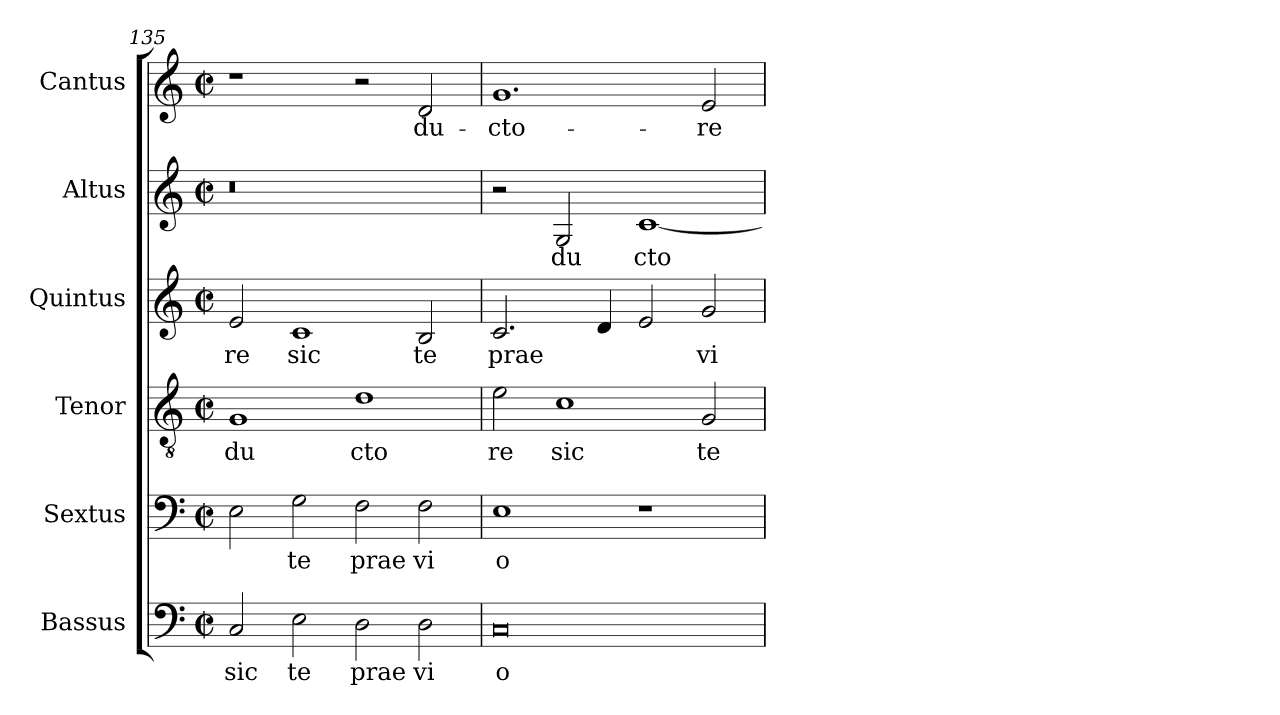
**kern	**text	**kern	**text	**kern	**text	**kern	**text	**kern	**text	**kern	**text
*part6	*part6	*part5	*part5	*part4	*part4	*part3	*part3	*part2	*part2	*part1	*part1
*staff6	*staff6	*staff5	*staff5	*staff4	*staff4	*staff3	*staff3	*staff2	*staff2	*staff1	*staff1
*I"Bassus	*	*I"Sextus	*	*I"Tenor	*	*I"Quintus	*	*I"Altus	*	*I"Cantus	*
*I'Bassus	*	*I'Sextus	*	*I'Tenor	*	*I'Quintus	*	*I'Altus	*	*I'Cantus	*
*clefF4	*	*clefF4	*	*clefGv2	*	*clefG2	*	*clefG2	*	*clefG2	*
*k[]	*	*k[]	*	*k[]	*	*k[]	*	*k[]	*	*k[]	*
*C:	*	*C:	*	*C:	*	*C:	*	*C:	*	*C:	*
*M2/2	*	*M2/2	*	*M2/2	*	*M2/2	*	*M2/2	*	*M2/2	*
*met(c|)	*	*met(c|)	*	*met(c|)	*	*met(c|)	*	*met(c|)	*	*met(c|)	*
=135	=135	=135	=135	=135	=135	=135	=135	=135	=135	=135	=135
!	!LO:LY:b:cj	!	!LO:LY:b:cj	!	!LO:LY:b:cj	!	!LO:LY:b:cj	!	!	!	!
2C/	sic	2E\	.	1G	du	2e/	re	0r	.	1r	.
!	!LO:LY:b:cj	!	!LO:LY:b:cj	!	!	!	!LO:LY:b:cj	!	!	!	!
2E\	te	2G\	te	.	.	1c	sic	.	.	.	.
!	!LO:LY:b:cj	!	!LO:LY:b:cj	!	!LO:LY:b:cj	!	!	!	!	!	!
2D\	prae	2F\	prae	1d	cto	.	.	.	.	2r	.
!	!LO:LY:b:cj	!	!LO:LY:b:cj	!	!	!	!LO:LY:b:cj	!	!	!	!LO:LY:b:cj
2D\	vi	2F\	vi	.	.	2B/	te	.	.	2d/	du-
=136	=136	=136	=136	=136	=136	=136	=136	=136	=136	=136	=136
!	!LO:LY:b:cj	!	!LO:LY:b:cj	!	!LO:LY:b:cj	!	!LO:LY:b:cj	!	!	!	!LO:LY:b:cj
0C	o	1E	o	2e\	re	2.c/	prae	2r	.	1.g	-cto-
!	!	!	!	!	!LO:LY:b:cj	!	!	!	!LO:LY:b:cj	!	!
.	.	.	.	1c	sic	.	.	2G/	du	.	.
!	!	!	!	!	!	!	!LO:LY:b:cj	!	!	!	!
.	.	.	.	.	.	4d/	.	.	.	.	.
!	!	!	!	!	!	!	!LO:LY:b:cj	!	!LO:LY:b:cj	!	!
.	.	1r	.	.	.	2e/	.	[<1c	cto	.	.
!	!	!	!	!	!LO:LY:b:cj	!	!LO:LY:b:cj	!	!	!	!LO:LY:b:cj
.	.	.	.	2G/	te	2g/	vi	.	.	2e/	-re
=	=	=	=	=	=	=	=	=	=	=	=
*-	*-	*-	*-	*-	*-	*-	*-	*-	*-	*-	*-
